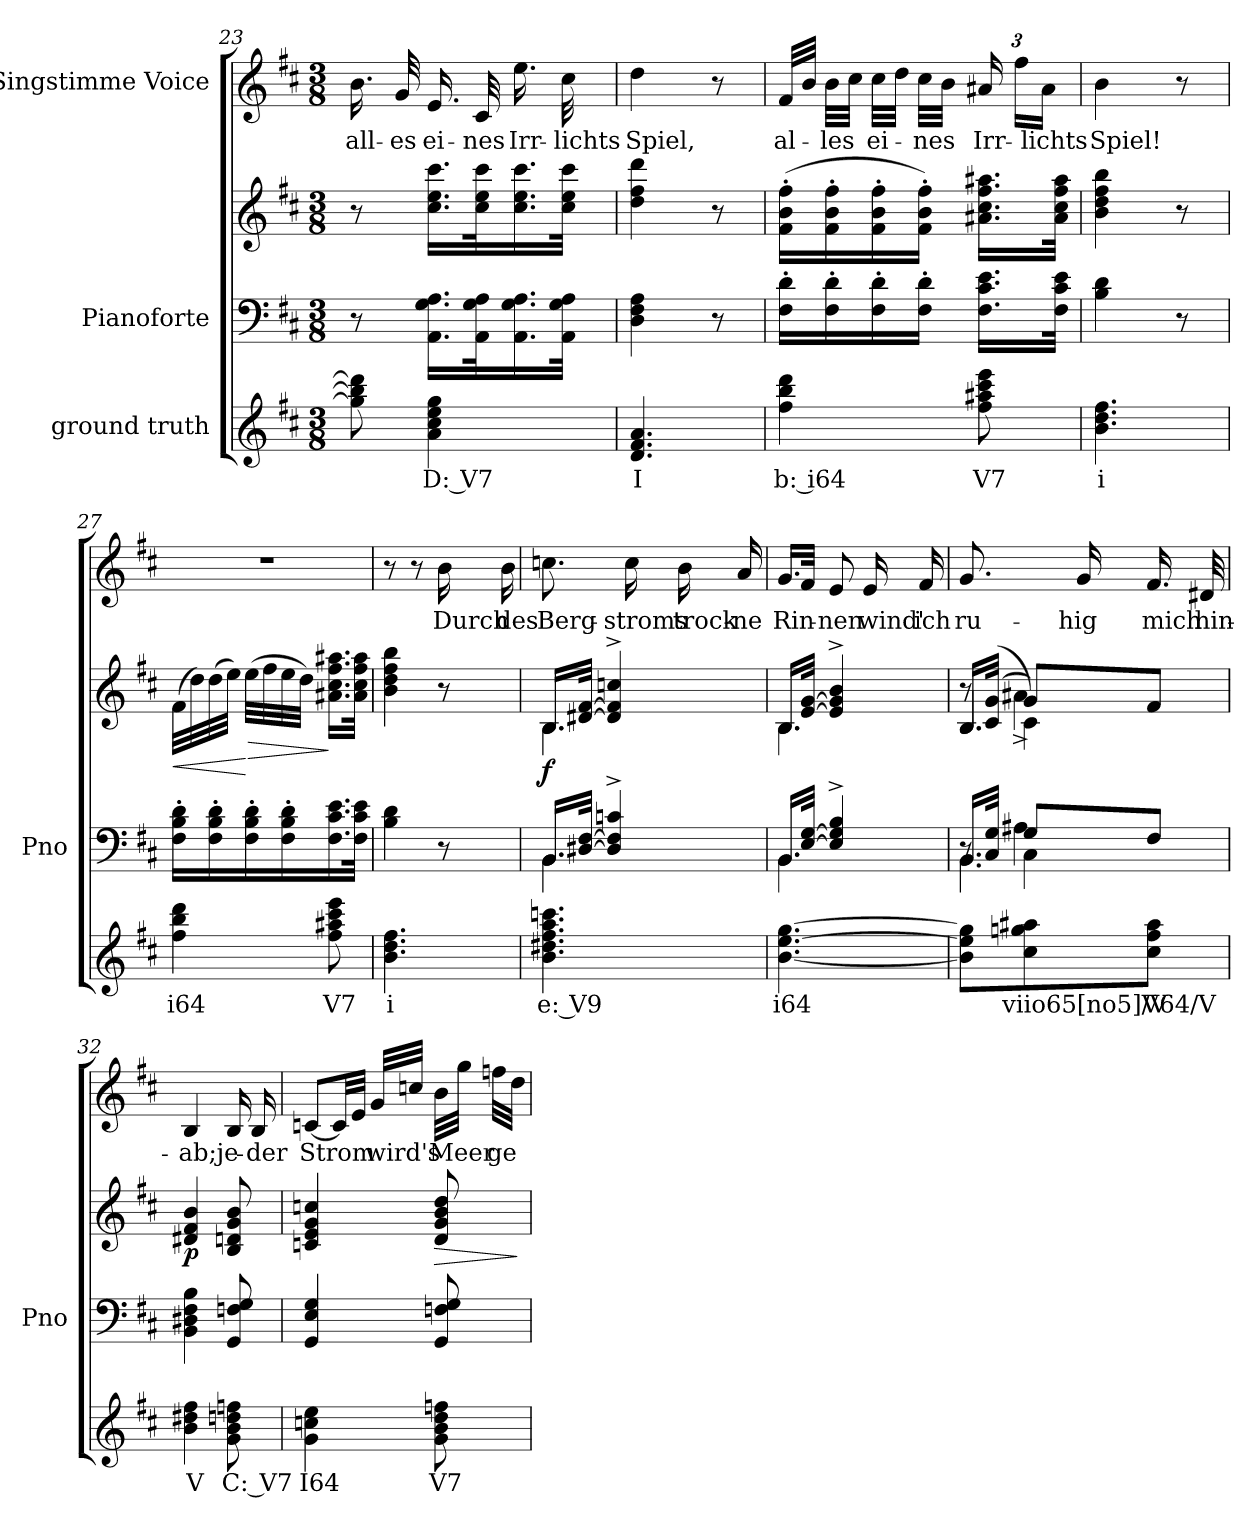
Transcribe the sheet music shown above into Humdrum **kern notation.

**kern	**text	**kern	**kern	**dynam	**kern	**text
*part3	*part3	*part2	*part2	*part2	*part1	*part1
*staff4	*staff4	*staff3	*staff2	*staff2/3	*staff1	*staff1
*I"ground truth	*	*I"Pianoforte	*	*	*I"Singstimme Voice	*
*	*	*I'Pno	*	*	*	*
*	*	*clefF4	*clefG2	*	*clefG2	*
*k[f#c#]	*	*k[f#c#]	*k[f#c#]	*	*k[f#c#]	*
*M3/8	*	*M3/8	*M3/8	*	*M3/8	*
=23	=23	=23	=23	=23	=23	=23
!	!	!	!	!	!	!LO:LY:b
8gg] 8bb] 8ddd]	.	8r	8r	.	16.b\	all-
!	!	!	!	!	!	!LO:LY:b
.	.	.	.	.	32g/	-es
!	!	!	!	!	!	!LO:LY:b
4a 4cc# 4ee 4gg	D: V7	16.AA\ 16.G\ 16.A\LL	16.cc#\ 16.ee\ 16.ccc#\LL	.	16.e/	ei-
!	!	!	!	!	!	!LO:LY:b
.	.	32AA\ 32G\ 32A\K	32cc#\ 32ee\ 32ccc#\K	.	32c#/	-nes
!	!	!	!	!	!	!LO:LY:b
.	.	16.AA\ 16.G\ 16.A\	16.cc#\ 16.ee\ 16.ccc#\	.	16.ee\	Irr-
!	!	!	!	!	!	!LO:LY:b
.	.	32AA\ 32G\ 32A\JJk	32cc#\ 32ee\ 32ccc#\JJk	.	32cc#\	-lichts
=24	=24	=24	=24	=24	=24	=24
!	!	!	!	!	!	!LO:LY:b
4.d 4.f# 4.a	I	4D\ 4F#\ 4A\	4dd\ 4ff#\ 4ddd\	.	4dd\	Spiel,
.	.	8r	8r	.	8r	.
=25	=25	=25	=25	=25	=25	=25
!	!	!	!	!	!	!LO:LY:b
4ff# 4bb 4ddd	b: i64	16F#\' 16d\'LL	(>16f#\' 16b\' 16ff#\'LL	.	32f#/LLL	al-
.	.	.	.	.	32b/JJJ	.
!	!	!	!	!	!	!LO:LY:b
.	.	16F#\' 16d\'	16f#\' 16b\' 16ff#\'	.	32b\LLL	-les
.	.	.	.	.	32cc#\JJJ	.
!	!	!	!	!	!	!LO:LY:b
.	.	16F#\' 16d\'	16f#\' 16b\' 16ff#\'	.	32cc#\LLL	ei-
.	.	.	.	.	32dd\JJJ	.
!	!	!	!	!	!	!LO:LY:b
.	.	16F#\' 16d\'JJ	16f#\' 16b\' 16ff#\'JJ)	.	32cc#\LLL	-nes
.	.	.	.	.	32b\JJJ	.
*	*	*	*	*	*Xbrackettup	*
!	!	!	!	!	!	!LO:LY:b
8ff# 8aa#X 8ccc# 8eee	V7	16.F#\ 16.c#\ 16.e\LL	16.a#X\ 16.cc#\ 16.ff#\ 16.aa#X\LL	.	24a#X/	Irr-
.	.	.	.	.	24ff#\LL	.
!	!	!	!	!	!	!LO:LY:b
.	.	.	.	.	24a#\JJ	-lichts
.	.	32F#\ 32c#\ 32e\JJk	32a#\ 32cc#\ 32ff#\ 32aa#\JJk	.	.	.
=26	=26	=26	=26	=26	=26	=26
!	!	!	!	!	!	!LO:LY:b
4.b 4.dd 4.ff#	i	4B\ 4d\	4b\ 4dd\ 4ff#\ 4bb\	.	4b\	Spiel!
.	.	8r	8r	.	8r	.
=27	=27	=27	=27	=27	=27	=27
!	!	!	!	!LO:HP:b	!	!
4ff# 4bb 4ddd	i64	16F#\' 16B\' 16d\'LL	(>32f#\LLL	<	4.r	.
.	.	.	32dd\)	.	.	.
.	.	16F#\' 16B\' 16d\'	(>32dd\	.	.	.
.	.	.	32ee\JJJ)	.	.	.
!	!	!	!	!LO:HP:n=1:b	!	!
.	.	16F#\' 16B\' 16d\'	(>32ee\LLL	[ >	.	.
.	.	.	32ff#\	.	.	.
.	.	16F#\' 16B\' 16d\'	32ee\	.	.	.
.	.	.	32dd\JJJ)	.	.	.
8ff# 8aa#X 8ccc# 8eee	V7	16.F#\ 16.c#\ 16.e\	16.a#X\ 16.cc#\ 16.ff#\ 16.aa#X\LL	]	.	.
.	.	32F#\ 32c#\ 32e\JJk	32a#\ 32cc#\ 32ff#\ 32aa#\JJk	.	.	.
!!LO:PB:g=z
=28	=28	=28	=28	=28	=28	=28
4.b 4.dd 4.ff#	i	4B\ 4d\	4b\ 4dd\ 4ff#\ 4bb\	.	8r	.
.	.	.	.	.	8r	.
!	!	!	!	!	!	!LO:LY:b
.	.	8r	8r	.	16b\	Durch
!	!	!	!	!	!	!LO:LY:b
.	.	.	.	.	16b\	des
=29	=29	=29	=29	=29	=29	=29
*	*	*^	*^	*	*	*
!	!	!	!	!	!	!LO:DY:b	!	!LO:LY:b
4.b 4.dd#X 4.ff# 4.aa 4.cccn	e: V9	16.BB/LL	4.BB\	16.B/LL	4.B\	f	8.ccn\	Berg-
.	.	[32D#X/ [32F#/JJk	.	[32d#X/ [32f#/JJk	.	.	.	.
.	.	4D#/]^ 4F#/]^ 4cn/^	.	4d#/]^ 4f#/]^ 4ccn/^	.	.	.	.
!	!	!	!	!	!	!	!	!LO:LY:b
.	.	.	.	.	.	.	16cc\	-stroms
!	!	!	!	!	!	!	!	!LO:LY:b
.	.	.	.	.	.	.	16b\	trock-
!	!	!	!	!	!	!	!	!LO:LY:b
.	.	.	.	.	.	.	16a/	-ne
=30	=30	=30	=30	=30	=30	=30	=30	=30
!	!	!	!	!	!	!	!	!LO:LY:b
[4.b [4.ee [4.gg	i64	16.BB/LL	4.BB\	16.B/LL	4.B\	.	16.g/LL	Rin-
.	.	[32E/ [32G/JJk	.	[32e/ [32g/JJk	.	.	32f#/JJk	.
!	!	!	!	!	!	!	!	!LO:LY:b
.	.	4E/]^ 4G/]^ 4B/^	.	4e/]^ 4g/]^ 4b/^	.	.	8e/	-nen
!	!	!	!	!	!	!	!	!LO:LY:b
.	.	.	.	.	.	.	16e/	wind'
!	!	!	!	!	!	!	!	!LO:LY:b
.	.	.	.	.	.	.	16f#/	ich
*	*	*v	*v	*	*	*	*	*
*	*	*	*v	*v	*	*	*
=31	=31	=31	=31	=31	=31	=31
*	*	*^	*^	*	*	*
*	*	*	*^	*	*^	*	*	*
*	*	*	*	*^	*	*	*^	*	*	*
!	!	!	!	!	!	!	!	!	!	!	!	!LO:LY:b
8b] 8ee] 8gg]L	.	16.BB/LL	8ryy	4.BB\	8r	16.B/LL	8ryy	4.B/	8r	.	8.g/	ru-
.	.	32C#/ 32G/JJk	.	.	.	(<(<32c#/ 32g/JJk	.	.	.	.	.	.
8cc# 8ggn 8aa#X	viio65[no5]/V	8G/L	4A#X\	.	4C#\	8g/L)	4a#X^\	.	4c#\)	.	.	.
!	!	!	!	!	!	!	!	!	!	!	!	!LO:LY:b
.	.	.	.	.	.	.	.	.	.	.	16g/	-hig
!	!	!	!	!	!	!	!	!	!	!	!	!LO:LY:b
8cc# 8ff# 8aa#J	V64/V	8F#/J	.	.	.	8f#/J	.	.	.	.	16.f#/	mich
!	!	!	!	!	!	!	!	!	!	!	!	!LO:LY:b
.	.	.	.	.	.	.	.	.	.	.	32d#X/	hin-
*	*	*v	*v	*v	*v	*	*	*	*	*	*	*
*	*	*	*v	*v	*v	*v	*	*	*
=32	=32	=32	=32	=32	=32	=32
!	!	!	!	!LO:DY:b	!	!LO:LY:b
4b 4dd#X 4ff#	V	4BB\ 4D#X\ 4F#\ 4B\	4d#X/ 4f#/ 4b/	p	4B/	-ab;
!	!	!	!	!	!	!LO:LY:b
8g 8b 8ddn 8ffn	C: V7	8GG/ 8Fn/ 8G/	8B/ 8dn/ 8g/ 8b/	.	16B/	je-
!	!	!	!	!	!	!LO:LY:b
.	.	.	.	.	16B/	-der
!!LO:LB:g=z
=33	=33	=33	=33	=33	=33	=33
!	!	!	!	!	!	!LO:LY:b
4g 4ccn 4ee	I64	4GG/ 4E/ 4G/	4cn/ 4e/ 4g/ 4ccn/	.	[8cn/L	Strom
.	.	.	.	.	32c/LL]	.
.	.	.	.	.	32e/JJJ	.
!	!	!	!	!	!	!LO:LY:b
.	.	.	.	.	32g/LLL	wird's
.	.	.	.	.	32ccn/JJJ	.
!	!	!	!	!LO:HP:b	!	!
!	!	!	!	!	!	!LO:LY:b
8g 8b 8dd 8ffn	V7	8GG/ 8Fn/ 8G/	8d/ 8g/ 8b/ 8dd/	>	32b\LLL	Meer
.	.	.	.	.	32gg\JJJ	.
!	!	!	!	!	!	!LO:LY:b
.	.	.	.	.	32ffn\LLL	ge
.	.	.	.	.	32dd\JJJ	.
.	.	.	.	]	.	.
=	=	=	=	=	=	=
*-	*-	*-	*-	*-	*-	*-
